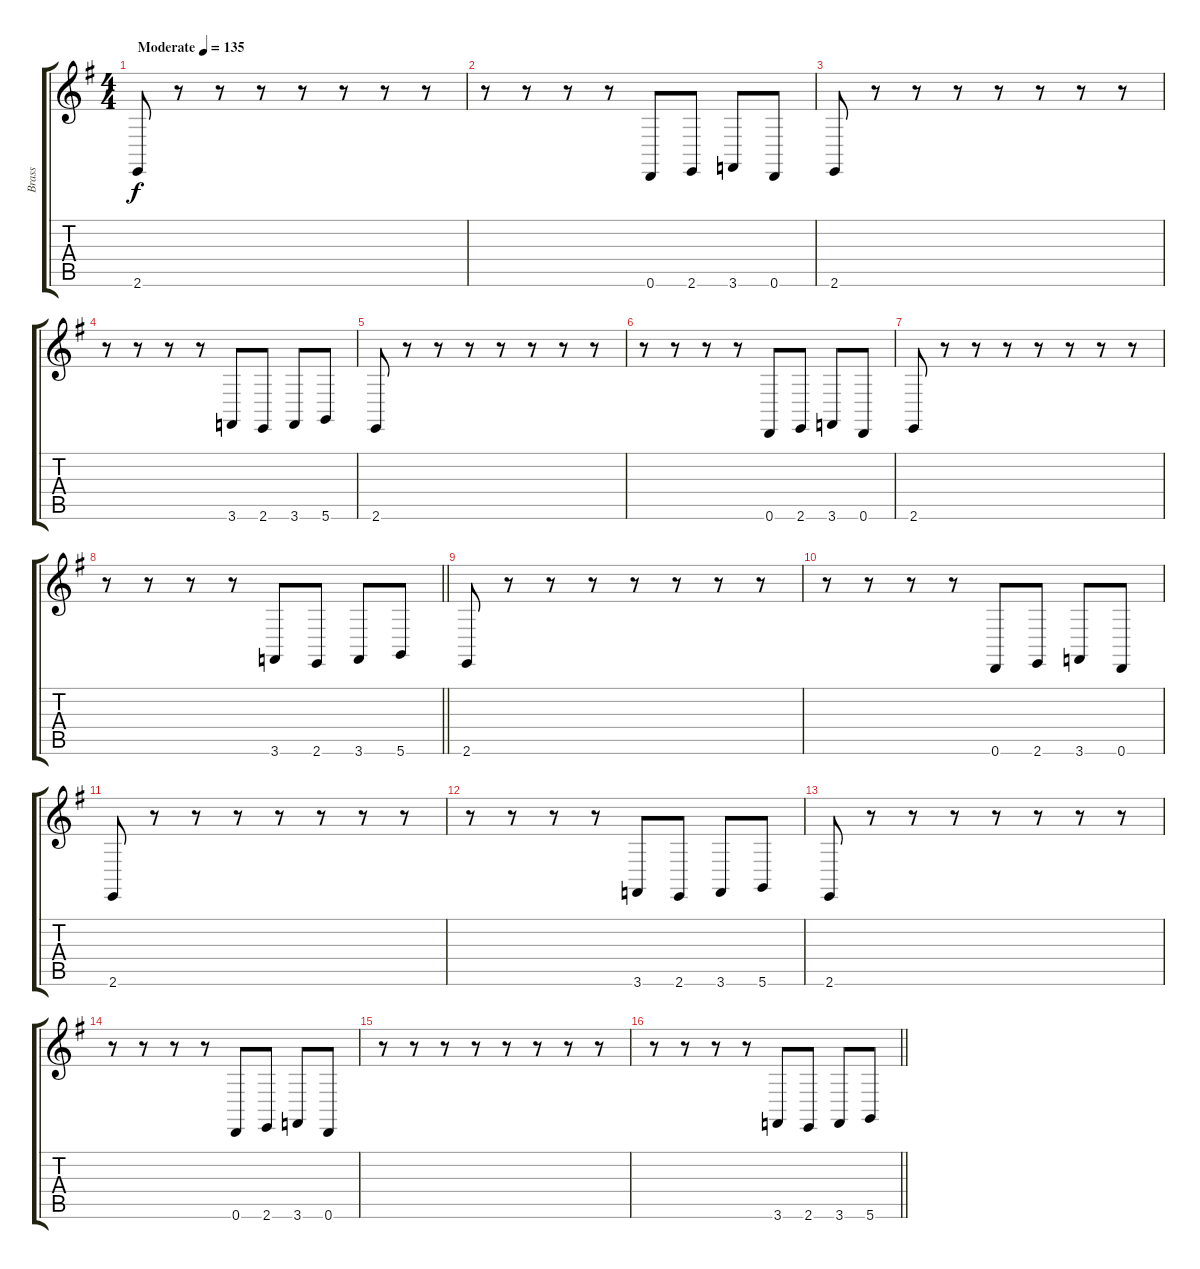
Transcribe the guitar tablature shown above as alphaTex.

\track ("Brass" "Brass") {instrument tuba}
\staff {score tabs}
\tuning (E4 B3 G3 D3 A2 D2) {hide}
\ts (4 4)
\section ("" "")
\tempo (135 "Moderate")
\clef g2
\ks eminor
2.6.8{dy f instrument tuba} r.8 r.8 r.8 r.8 r.8 r.8 r.8 |
r.8 r.8 r.8 r.8 0.6.8 2.6.8 3.6.8 0.6.8 |
2.6.8 r.8 r.8 r.8 r.8 r.8 r.8 r.8 |
r.8 r.8 r.8 r.8 3.6.8 2.6.8 3.6.8 5.6.8 |
2.6.8 r.8 r.8 r.8 r.8 r.8 r.8 r.8 |
r.8 r.8 r.8 r.8 0.6.8 2.6.8 3.6.8 0.6.8 |
2.6.8 r.8 r.8 r.8 r.8 r.8 r.8 r.8 |
\barLineRight lightlight
r.8 r.8 r.8 r.8 3.6.8 2.6.8 3.6.8 5.6.8 |
\section ("" "")
2.6.8 r.8 r.8 r.8 r.8 r.8 r.8 r.8 |
r.8 r.8 r.8 r.8 0.6.8 2.6.8 3.6.8 0.6.8 |
2.6.8 r.8 r.8 r.8 r.8 r.8 r.8 r.8 |
r.8 r.8 r.8 r.8 3.6.8 2.6.8 3.6.8 5.6.8 |
2.6.8 r.8 r.8 r.8 r.8 r.8 r.8 r.8 |
r.8 r.8 r.8 r.8 0.6.8 2.6.8 3.6.8 0.6.8 |
r.8 r.8 r.8 r.8 r.8 r.8 r.8 r.8 |
\barLineRight lightlight
r.8 r.8 r.8 r.8 3.6.8 2.6.8 3.6.8 5.6.8
